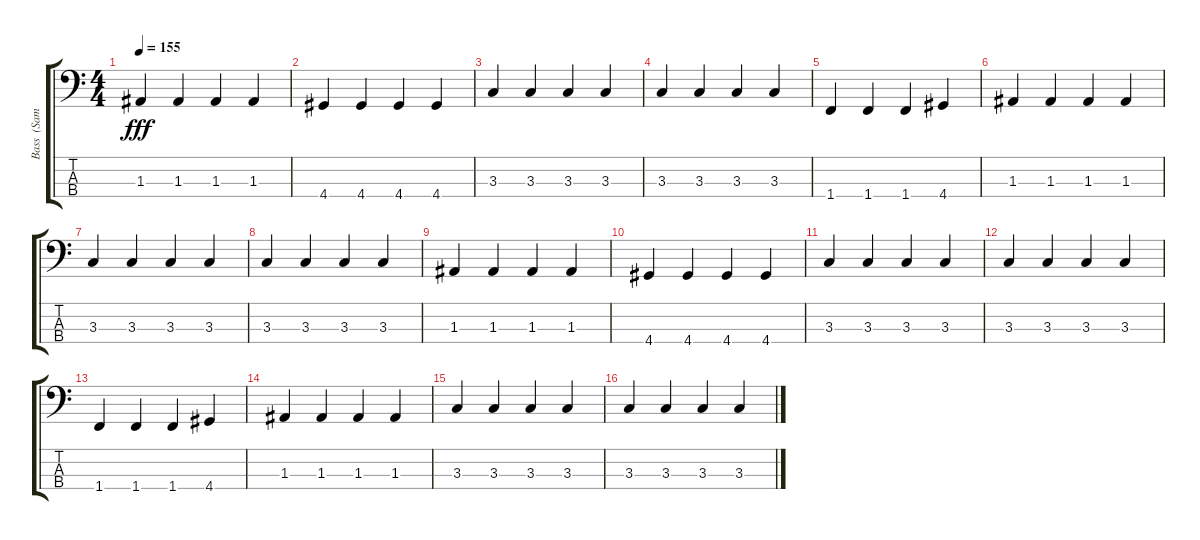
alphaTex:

\track ("Bass  (Sami)" "Bass  (Sam") {instrument electricbassfinger}
\staff {score tabs}
\tuning (G2 D2 A1 E1) {hide}
\ts (4 4)
\tempo 155
\clef f4
\ks c
1.3.4{dy fff} 1.3.4 1.3.4 1.3.4 |
4.4.4 4.4.4 4.4.4 4.4.4 |
3.3.4 3.3.4 3.3.4 3.3.4 |
3.3.4 3.3.4 3.3.4 3.3.4 |
1.4.4 1.4.4 1.4.4 4.4.4 |
1.3.4 1.3.4 1.3.4 1.3.4 |
3.3.4 3.3.4 3.3.4 3.3.4 |
3.3.4 3.3.4 3.3.4 3.3.4 |
1.3.4 1.3.4 1.3.4 1.3.4 |
4.4.4 4.4.4 4.4.4 4.4.4 |
3.3.4 3.3.4 3.3.4 3.3.4 |
3.3.4 3.3.4 3.3.4 3.3.4 |
1.4.4 1.4.4 1.4.4 4.4.4 |
1.3.4 1.3.4 1.3.4 1.3.4 |
3.3.4 3.3.4 3.3.4 3.3.4 |
3.3.4 3.3.4 3.3.4 3.3.4
